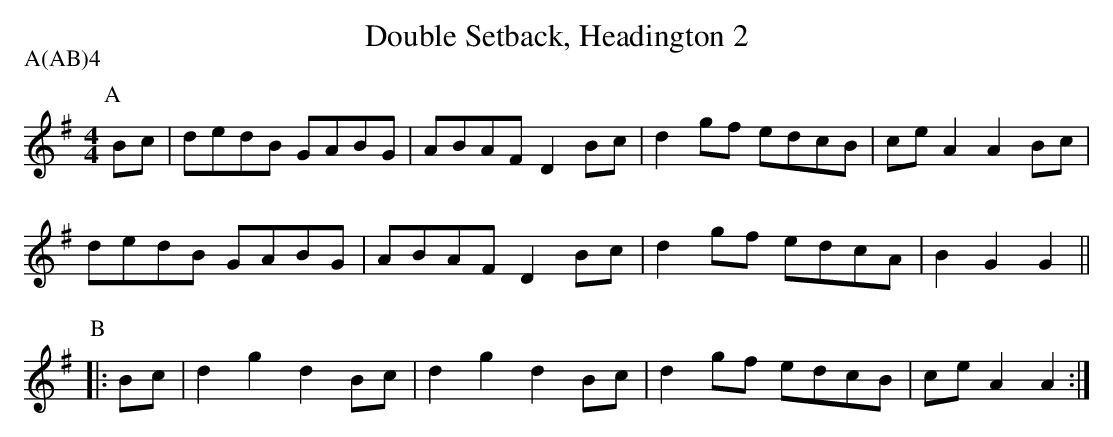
X:1
T:Double Setback, Headington 2
M:4/4
L:1/8
P:A(AB)4
K:G
P:A
Bc|dedB GABG|ABAF D2Bc|d2gf edcB|ceA2 A2Bc|
dedB GABG|ABAF D2Bc|d2gf edcA|B2G2 G2  ||
P:B
|:Bc|d2g2 d2Bc|d2g2 d2Bc|d2gf edcB|ceA2 A2 :|
